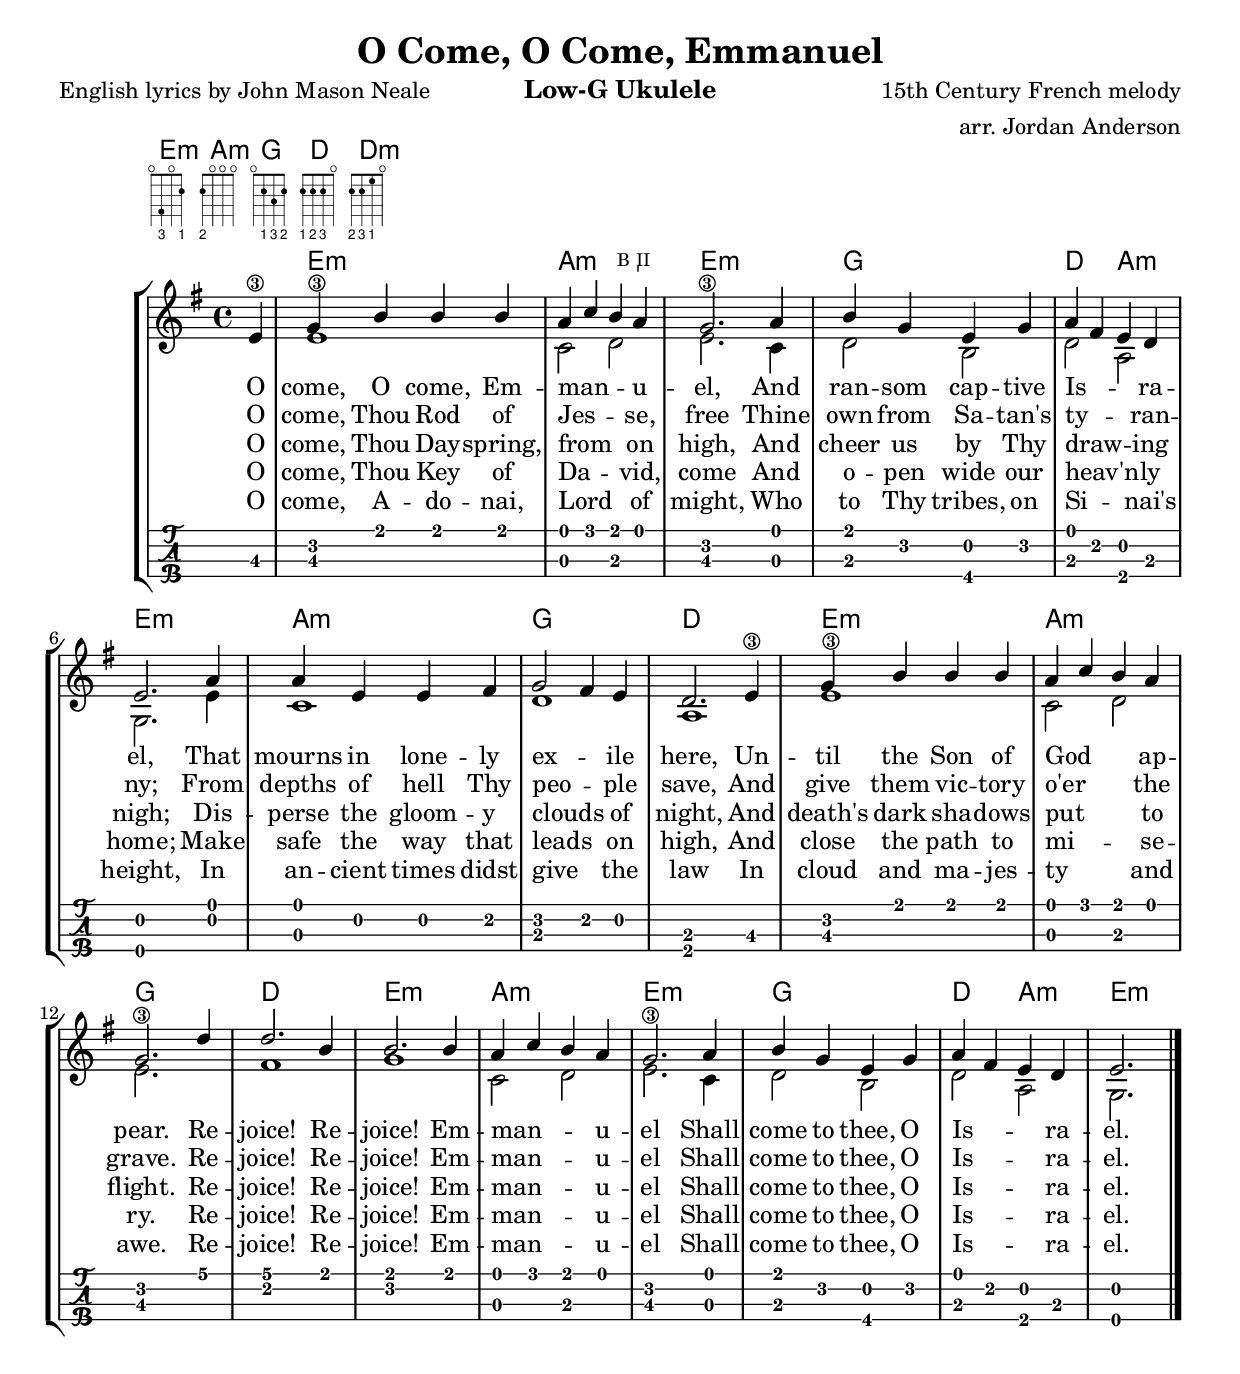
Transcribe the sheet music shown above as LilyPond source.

\version "2.18.2"
\language "english"
\include "predefined-ukulele-fretboards.ly"
\include "../../lib/barre.ily"

\header {
    title = "O Come, O Come, Emmanuel"
    composer = "15th Century French melody"
    poet = "English lyrics by John Mason Neale"
    arranger = "arr. Jordan Anderson"
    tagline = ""
  }

low-g-ukulele-tuning = \stringTuning <g c' e' a'>


% Chords

TopChords = \chordmode {
  e:m a:m g d d:m
}

StaffChords = \chordmode {
  s4
  e1:m a:m e:m g d2 a:m e1:m
  a:m g d e:m a:m g
  d e:m a:m e:m g d2 a:m e2.:m
}

% Main music
leadmelody = {
  % O come, O come, Emmanuel,
  e'4\3 g' b' b' b'  a' c'' \fbarre #"II"{b' a'} g'2.
  % And ransom captive Israel,
  a'4 b' g' e' g' a' fs' e' d' e'2.
  % That mourns in lonely exile here,
  a'4 a' e' e' fs' g'2 fs'4 e' d'2.
  % Until the Son of God appear.
  e'4\3 g' b' b' b'  a' c'' b' a' g'2.
  % Rejoice! Rejoice! Emmanuel
  d''4 d''2. b'4 b'2. b'4 a' c'' b' a' g'2.
  % Shall come to thee, O Israel.
  a'4 b' g' e' g' a' fs' e' d' e'2.
  \bar "|."
}

easyalto = {
  s4 e'1\3 c'2 d' e'2.\3
  c'4 d'2 b d' a g2.
  e'4 c'1 d' a
  e'1\3 c'2 d' e'2.\3
  s4 fs'1 g' c'2 d'2 e'2.\3
  c'4 d'2 b d' a g2.
}

verseOne = \lyricmode {
  O come, O come, Em -- man -- _ _ u -- el,
  And ran -- som cap -- tive Is -- _ _ ra -- el,
  That mourns in lone -- ly ex -- _ ile here,
  Un -- til the Son of God _ _ ap -- pear.
  Re -- joice! Re -- joice! Em -- man -- _ _ u -- el
  Shall come to thee, O Is -- _ _ ra -- el.
}

verseTwo = \lyricmode {
  O come, Thou Rod of Jes -- _ _ se, free
  Thine own from Sa -- tan's ty -- _ _ ran -- ny;
  From depths of hell Thy peo -- _ ple save,
  And give them vic -- tory o'er _ _ the grave.
  Re -- joice! Re -- joice! Em -- man -- _ _ u -- el
  Shall come to thee, O Is -- _ _ ra -- el.
}

verseThree = \lyricmode {
  O come, Thou Day -- spring, from _ _ on high,
  And cheer us by Thy draw -- _ _ ing nigh;
  Dis -- perse the gloom -- y clouds _ of night,
  And death's dark sha -- dows put _ _ to flight.
  Re -- joice! Re -- joice! Em -- man -- _ _ u -- el
  Shall come to thee, O Is -- _ _ ra -- el.
}

verseFour = \lyricmode {
  O come, Thou Key of Da -- _ _ vid, come
  And o -- pen wide our heav'n -- _ _ ly home;
  Make safe the way that leads _ on high,
  And close the path to mi -- _ _ se -- ry.
  Re -- joice! Re -- joice! Em -- man -- _ _ u -- el
  Shall come to thee, O Is -- _ _ ra -- el.
}

verseFive = \lyricmode {
  O come, A -- do -- nai, Lord _ _ of might,
  Who to Thy tribes, on Si -- _ _ nai's height,
  In an -- cient times didst give _ the law
  In cloud and ma -- jes -- ty _ _ and awe.
  Re -- joice! Re -- joice! Em -- man -- _ _ u -- el
  Shall come to thee, O Is -- _ _ ra -- el.
}

\header {
      instrument = "Low-G Ukulele"
}

#(set-global-staff-size 19.6)

\score {
  <<
    \new ChordNames {
      \TopChords
    }
    \new FretBoards {
      \set Staff.stringTunings = #ukulele-tuning
      \TopChords
    }
  >>
}

\score {
  <<
    \new ChordNames \StaffChords
    \new StaffGroup <<
      \new Staff <<
        \time 4/4
        \clef treble
        \key e \minor
        \partial 4
        \new Voice = "melodyVoice" { \voiceOne \leadmelody }
        \new Voice { \voiceTwo \easyalto }
        \new Lyrics \lyricsto "melodyVoice" \verseOne
        \new Lyrics \lyricsto "melodyVoice" \verseTwo
        \new Lyrics \lyricsto "melodyVoice" \verseThree
        \new Lyrics \lyricsto "melodyVoice" \verseFour
        \new Lyrics \lyricsto "melodyVoice" \verseFive
      >>

      \new TabStaff <<
        \set TabStaff.stringTunings = #low-g-ukulele-tuning
        \absolute <<
          \new TabVoice { \voiceOne \leadmelody }
          \new TabVoice { \voiceTwo \easyalto }
        >>
      >>
    >>
  >>
}
